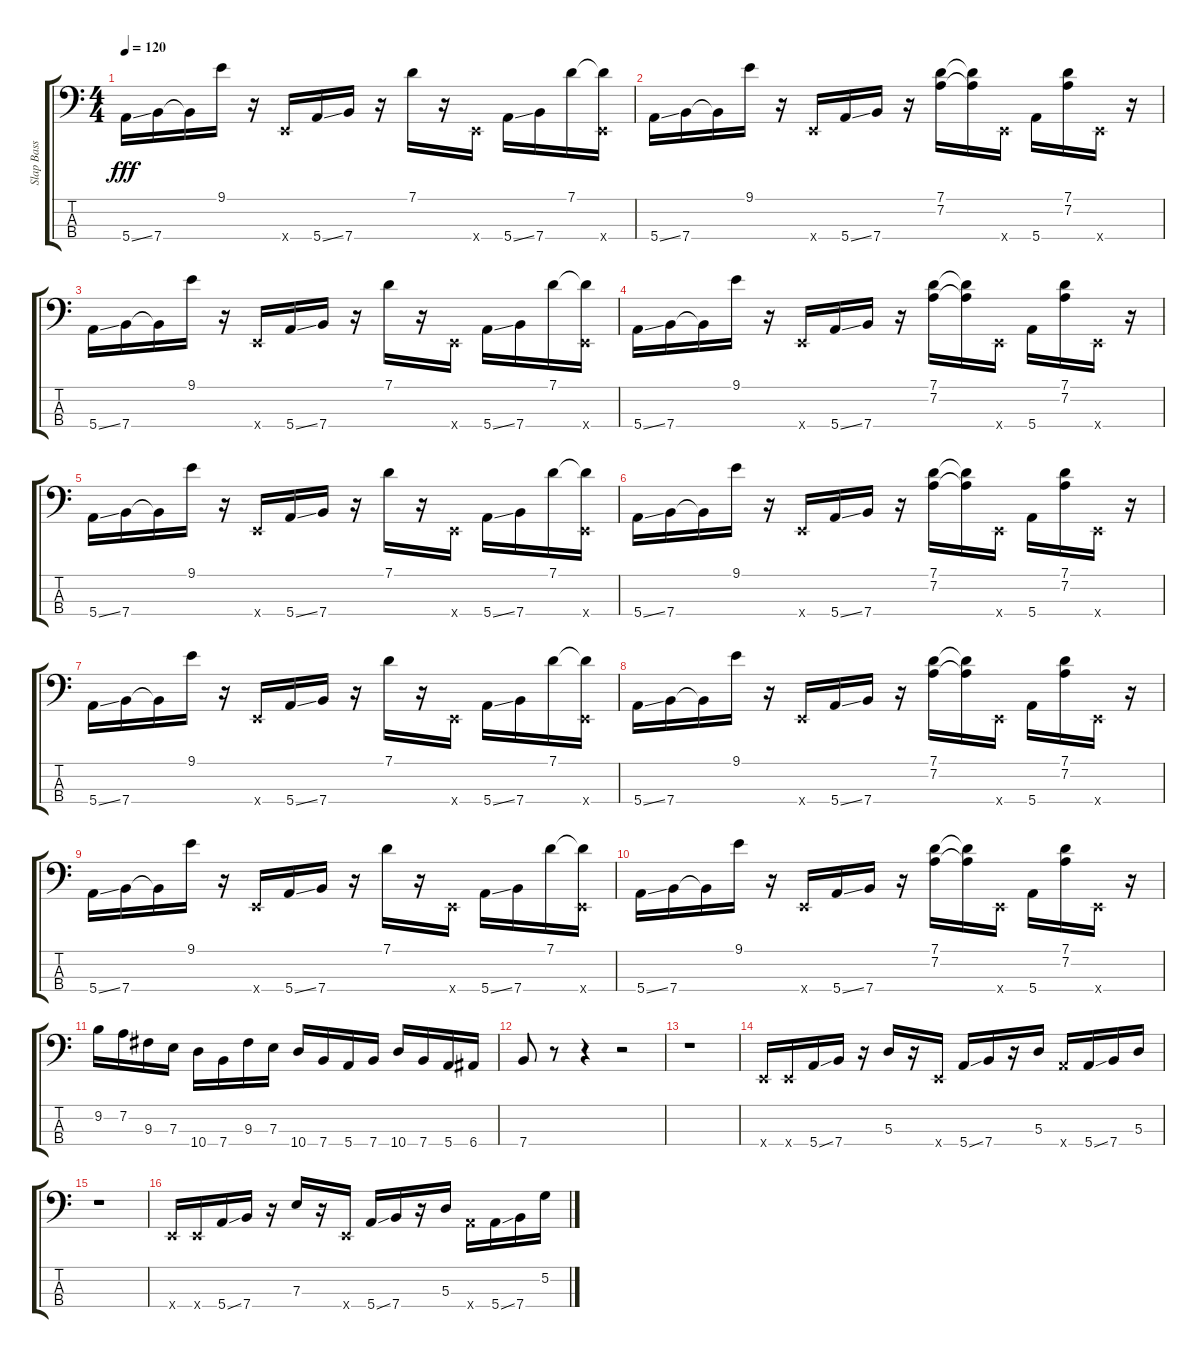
\track ("Slap Bass" "Slap Bass") {instrument slapbass1}
\staff {score tabs}
\tuning (G2 D2 A1 E1) {hide}
\ts (4 4)
\tempo 120
\clef f4
\ks c
5.4{ss}.16{dy fff} 7.4.16 7.4{t}.16 9.1.16 r.16 0.4{x}.16 5.4{ss}.16 7.4.16 r.16 7.1.16 r.16 0.4{x}.16 5.4{ss}.16 7.4.16 7.1.16 (7.1{t} 0.4{x}).16 |
5.4{ss}.16 7.4.16 7.4{t}.16 9.1.16 r.16 0.4{x}.16 5.4{ss}.16 7.4.16 r.16 (7.1 7.2).16 (7.1{t} 7.2{t}).16 0.4{x}.16 5.4.16 (7.1 7.2).16 0.4{x}.16 r.16 |
5.4{ss}.16 7.4.16 7.4{t}.16 9.1.16 r.16 0.4{x}.16 5.4{ss}.16 7.4.16 r.16 7.1.16 r.16 0.4{x}.16 5.4{ss}.16 7.4.16 7.1.16 (7.1{t} 0.4{x}).16 |
5.4{ss}.16 7.4.16 7.4{t}.16 9.1.16 r.16 0.4{x}.16 5.4{ss}.16 7.4.16 r.16 (7.1 7.2).16 (7.1{t} 7.2{t}).16 0.4{x}.16 5.4.16 (7.1 7.2).16 0.4{x}.16 r.16 |
5.4{ss}.16 7.4.16 7.4{t}.16 9.1.16 r.16 0.4{x}.16 5.4{ss}.16 7.4.16 r.16 7.1.16 r.16 0.4{x}.16 5.4{ss}.16 7.4.16 7.1.16 (7.1{t} 0.4{x}).16 |
5.4{ss}.16 7.4.16 7.4{t}.16 9.1.16 r.16 0.4{x}.16 5.4{ss}.16 7.4.16 r.16 (7.1 7.2).16 (7.1{t} 7.2{t}).16 0.4{x}.16 5.4.16 (7.1 7.2).16 0.4{x}.16 r.16 |
5.4{ss}.16 7.4.16 7.4{t}.16 9.1.16 r.16 0.4{x}.16 5.4{ss}.16 7.4.16 r.16 7.1.16 r.16 0.4{x}.16 5.4{ss}.16 7.4.16 7.1.16 (7.1{t} 0.4{x}).16 |
5.4{ss}.16 7.4.16 7.4{t}.16 9.1.16 r.16 0.4{x}.16 5.4{ss}.16 7.4.16 r.16 (7.1 7.2).16 (7.1{t} 7.2{t}).16 0.4{x}.16 5.4.16 (7.1 7.2).16 0.4{x}.16 r.16 |
5.4{ss}.16 7.4.16 7.4{t}.16 9.1.16 r.16 0.4{x}.16 5.4{ss}.16 7.4.16 r.16 7.1.16 r.16 0.4{x}.16 5.4{ss}.16 7.4.16 7.1.16 (7.1{t} 0.4{x}).16 |
5.4{ss}.16 7.4.16 7.4{t}.16 9.1.16 r.16 0.4{x}.16 5.4{ss}.16 7.4.16 r.16 (7.1 7.2).16 (7.1{t} 7.2{t}).16 0.4{x}.16 5.4.16 (7.1 7.2).16 0.4{x}.16 r.16 |
9.2.16 7.2.16 9.3.16 7.3.16 10.4.16 7.4.16 9.3.16 7.3.16 10.4.16 7.4.16 5.4.16 7.4.16 10.4.16 7.4.16 5.4.16 6.4.16 |
7.4.8 r.8 r.4 r.2 |
r.1 |
0.4{x}.16 0.4{x}.16 5.4{ss}.16 7.4.16 r.16 5.3.16 r.16 0.4{x}.16 5.4{ss}.16 7.4.16 r.16 5.3.16 5.4{x}.16 5.4{ss}.16 7.4.16 5.3.16 |
r.1 |
0.4{x}.16 0.4{x}.16 5.4{ss}.16 7.4.16 r.16 7.3.16 r.16 0.4{x}.16 5.4{ss}.16 7.4.16 r.16 5.3.16 5.4{x}.16 5.4{ss}.16 7.4.16 5.2.16
